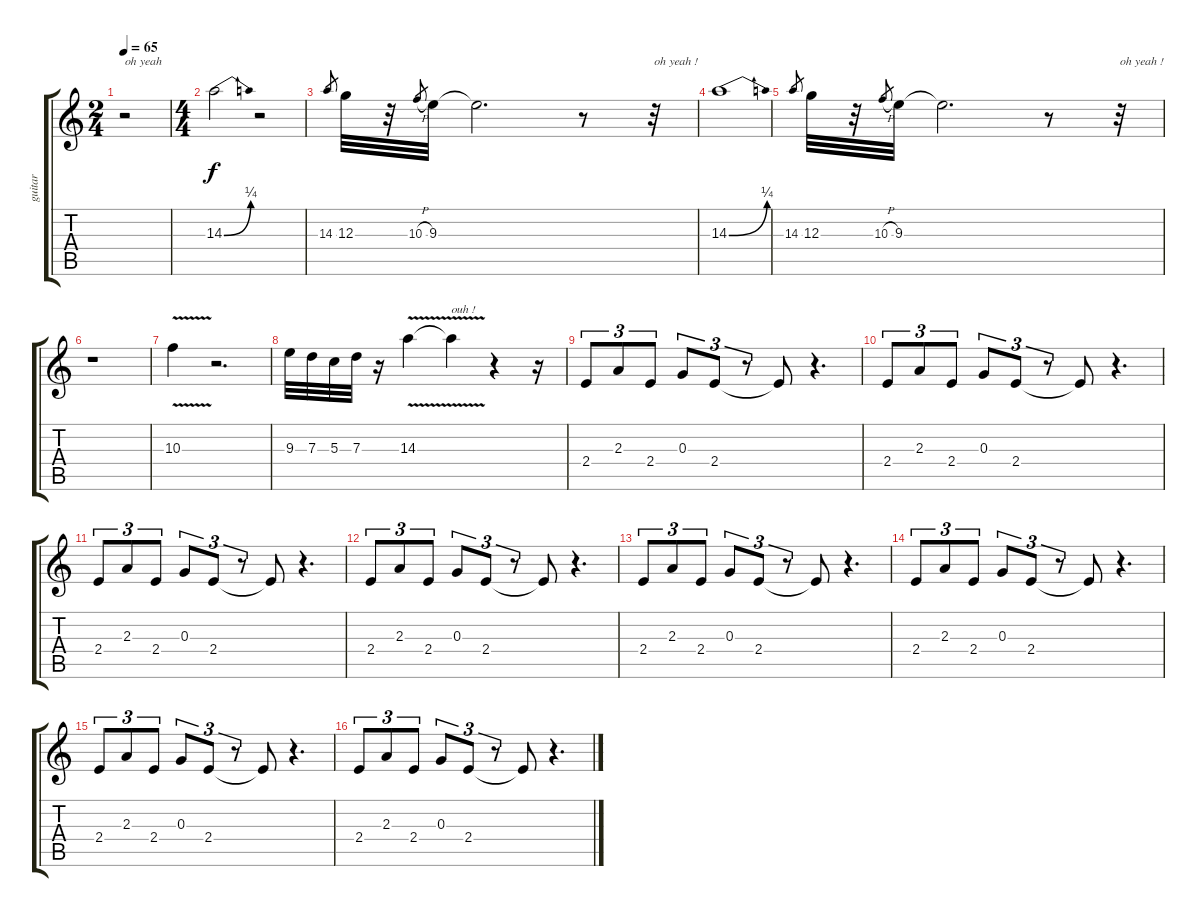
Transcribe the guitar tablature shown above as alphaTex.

\track ("guitar" "guitar") {instrument overdrivenguitar}
\staff {score tabs}
\tuning (E4 B3 G3 D3 A2 E2) {hide}
\ts (2 4)
\tempo 65
\clef g2
\ks c
r.2{txt "oh yeah" dy f instrument overdrivenguitar} |
\ts (4 4)
14.3{be (bend 0 0 60 1)}.2 r.2 |
14.3.8{gr} 12.3.32 r.32 10.3{h}.8{gr} 9.3.32 9.3{t}.2{d} r.8 r.32{txt "oh yeah !"} |
14.3{be (bend 0 0 60 1)}.1 |
14.3.8{gr} 12.3.32 r.32 10.3{h}.8{gr} 9.3.32 9.3{t}.2{d} r.8 r.32{txt "oh yeah !"} |
r.1 |
10.3{v}.4 r.2{d} |
9.3.32 7.3.32 5.3.32 7.3.32 r.16 14.3{v}.4 14.3{t}.4{txt "ouh !"} r.4 r.16 |
2.4.8{tu (3 2)} 2.3.8{tu (3 2)} 2.4.8{tu (3 2)} 0.3.8{tu (3 2)} 2.4.8{tu (3 2)} r.8{tu (3 2)} 2.4{t}.8 r.4{d} |
2.4.8{tu (3 2)} 2.3.8{tu (3 2)} 2.4.8{tu (3 2)} 0.3.8{tu (3 2)} 2.4.8{tu (3 2)} r.8{tu (3 2)} 2.4{t}.8 r.4{d} |
2.4.8{tu (3 2)} 2.3.8{tu (3 2)} 2.4.8{tu (3 2)} 0.3.8{tu (3 2)} 2.4.8{tu (3 2)} r.8{tu (3 2)} 2.4{t}.8 r.4{d} |
2.4.8{tu (3 2)} 2.3.8{tu (3 2)} 2.4.8{tu (3 2)} 0.3.8{tu (3 2)} 2.4.8{tu (3 2)} r.8{tu (3 2)} 2.4{t}.8 r.4{d} |
2.4.8{tu (3 2)} 2.3.8{tu (3 2)} 2.4.8{tu (3 2)} 0.3.8{tu (3 2)} 2.4.8{tu (3 2)} r.8{tu (3 2)} 2.4{t}.8 r.4{d} |
2.4.8{tu (3 2)} 2.3.8{tu (3 2)} 2.4.8{tu (3 2)} 0.3.8{tu (3 2)} 2.4.8{tu (3 2)} r.8{tu (3 2)} 2.4{t}.8 r.4{d} |
2.4.8{tu (3 2)} 2.3.8{tu (3 2)} 2.4.8{tu (3 2)} 0.3.8{tu (3 2)} 2.4.8{tu (3 2)} r.8{tu (3 2)} 2.4{t}.8 r.4{d} |
2.4.8{tu (3 2)} 2.3.8{tu (3 2)} 2.4.8{tu (3 2)} 0.3.8{tu (3 2)} 2.4.8{tu (3 2)} r.8{tu (3 2)} 2.4{t}.8 r.4{d}
